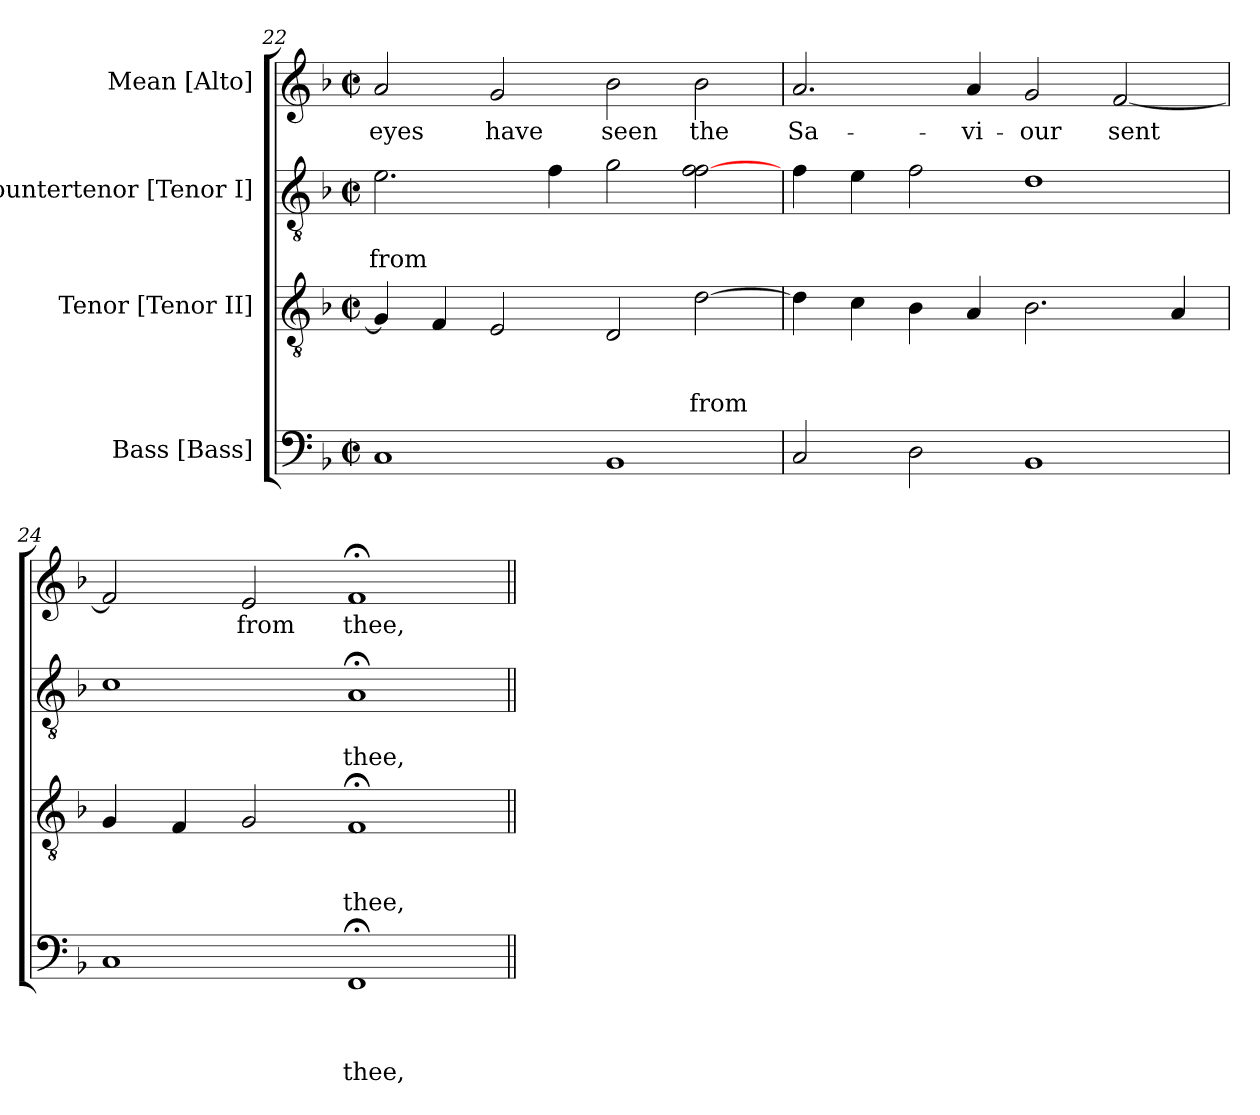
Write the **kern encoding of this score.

**kern	**text	**text	**text	**text	**kern	**text	**text	**text	**kern	**text	**text	**kern	**text
*part4	*part4	*part4	*part4	*part4	*part3	*part3	*part3	*part3	*part2	*part2	*part2	*part1	*part1
*staff4	*staff4	*staff4	*staff4	*staff4	*staff3	*staff3	*staff3	*staff3	*staff2	*staff2	*staff2	*staff1	*staff1
*I"Bass [Bass]	*	*	*	*	*I"Tenor [Tenor II]	*	*	*	*I"Countertenor [Tenor I]	*	*	*I"Mean [Alto]	*
*clefF4	*	*	*	*	*clefGv2	*	*	*	*clefGv2	*	*	*clefG2	*
*k[b-]	*	*	*	*	*k[b-]	*	*	*	*k[b-]	*	*	*k[b-]	*
*F:	*	*	*	*	*F:	*	*	*	*F:	*	*	*F:	*
*M2/2	*	*	*	*	*M2/2	*	*	*	*M2/2	*	*	*M2/2	*
*met(c|)	*	*	*	*	*met(c|)	*	*	*	*met(c|)	*	*	*met(c|)	*
=22	=22	=22	=22	=22	=22	=22	=22	=22	=22	=22	=22	=22	=22
!	!	!	!	!	!	!	!	!	!	!	!LO:LY:b	!	!LO:LY:b
1C	.	.	.	.	4G/]	.	.	.	2.e\	.	from	2a/	eyes
.	.	.	.	.	4F/	.	.	.	.	.	.	.	.
!	!	!	!	!	!	!	!	!	!	!	!	!	!LO:LY:b
.	.	.	.	.	2E/	.	.	.	.	.	.	2g/	have
.	.	.	.	.	.	.	.	.	4f\	.	.	.	.
!	!	!	!	!	!	!	!	!	!	!	!	!	!LO:LY:b
1BB-	.	.	.	.	2D/	.	.	.	2g\	.	.	2b-\	seen
!	!	!	!	!	!	!	!	!LO:LY:b	!	!	!	!	!LO:LY:b
.	.	.	.	.	[<2d\	.	.	from	2f\ [<2f\	.	.	2b-\	the
!!LO:LB:g=z
=23	=23	=23	=23	=23	=23	=23	=23	=23	=23	=23	=23	=23	=23
!	!	!	!	!	!	!	!	!	!	!	!	!	!LO:LY:b
2C/	.	.	.	.	4d\]	.	.	.	4f\	.	.	2.a/	Sa-
.	.	.	.	.	4c\	.	.	.	4e\	.	.	.	.
2D\	.	.	.	.	4B-\	.	.	.	2f\	.	.	.	.
!	!	!	!	!	!	!	!	!	!	!	!	!	!LO:LY:b
.	.	.	.	.	4A/	.	.	.	.	.	.	4a/	-vi-
!	!	!	!	!	!	!	!	!	!	!	!	!	!LO:LY:b
1BB-	.	.	.	.	2.B-\	.	.	.	1d	.	.	2g/	-our
!	!	!	!	!	!	!	!	!	!	!	!	!	!LO:LY:b
.	.	.	.	.	.	.	.	.	.	.	.	[<2f/	sent
.	.	.	.	.	4A/	.	.	.	.	.	.	.	.
=24	=24	=24	=24	=24	=24	=24	=24	=24	=24	=24	=24	=24	=24
1C	.	.	.	.	4G/	.	.	.	1c	.	.	2f/]	.
.	.	.	.	.	4F/	.	.	.	.	.	.	.	.
!	!	!	!	!	!	!	!	!	!	!	!	!	!LO:LY:b
.	.	.	.	.	2G/	.	.	.	.	.	.	2e/	from
!	!	!	!	!LO:LY:b	!	!	!	!LO:LY:b	!	!	!LO:LY:b	!	!LO:LY:b
1FF;	.	.	.	thee,	1F;	.	.	thee,	1A;<	.	thee,	1f;	thee,
=||	=||	=||	=||	=||	=||	=||	=||	=||	=||	=||	=||	=||	=||
*-	*-	*-	*-	*-	*-	*-	*-	*-	*-	*-	*-	*-	*-
